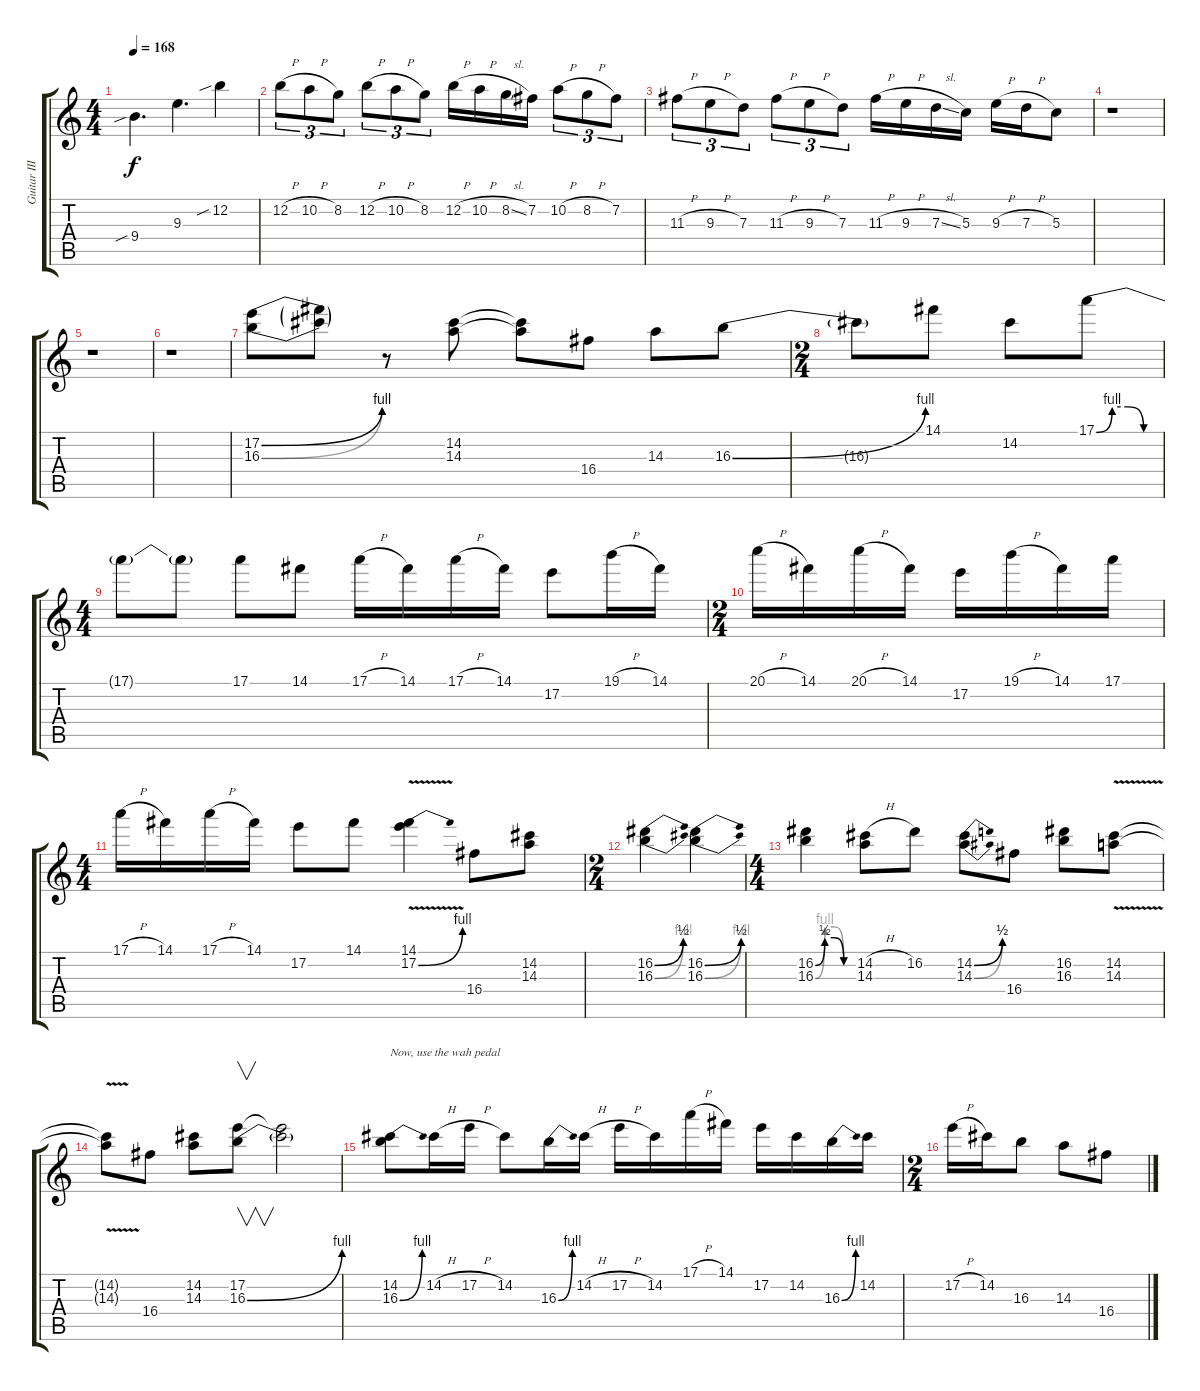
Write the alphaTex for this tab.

\track ("Guitar III" "Guitar III") {instrument overdrivenguitar}
\staff {score tabs}
\tuning (E4 B3 G3 D3 A2 E2) {hide}
\ts (4 4)
\tempo 168
\clef g2
\ks c
9.4{sib}.4{d dy f} 9.3.4{d} 12.2{sib}.4 |
12.2{h}.8{tu (3 2)} 10.2{h}.8{tu (3 2)} 8.2.8{tu (3 2)} 12.2{h}.8{tu (3 2)} 10.2{h}.8{tu (3 2)} 8.2.8{tu (3 2)} 12.2{h}.16 10.2{h}.16 8.2{sl}.16 7.2.16 10.2{h}.8{tu (3 2)} 8.2{h}.8{tu (3 2)} 7.2.8{tu (3 2)} |
11.3{h}.8{tu (3 2)} 9.3{h}.8{tu (3 2)} 7.3.8{tu (3 2)} 11.3{h}.8{tu (3 2)} 9.3{h}.8{tu (3 2)} 7.3.8{tu (3 2)} 11.3{h}.16 9.3{h}.16 7.3{sl}.16 5.3.16 9.3{h}.16 7.3{h}.16 5.3.8 |
r.1 |
r.1 |
r.1 |
(17.2{be (bend 0 0 60 4)} 16.3{be (bend 0 0 60 4)}).8{volume 16 instrument distortionguitar} (17.2{t} 16.3{t}).8 r.8 (14.2 14.3).8 (14.2{t} 14.3{t}).8 16.4.8 14.3.8 16.3{be (bend 0 0 60 4)}.8 |
\ts (2 4)
16.3{t}.8 14.1.8 14.2.8 17.1{be (custom 0 0 15 4 30 4 45 0 60 0)}.8 |
\ts (4 4)
17.1{t}.8 17.1{t}.8 17.1.8 14.1.8 17.1{h}.16 14.1.16 17.1{h}.16 14.1.16 17.2.8 19.1{h}.16 14.1.16 |
\ts (2 4)
20.1{h}.16 14.1.16 20.1{h}.16 14.1.16 17.2.16 19.1{h}.16 14.1.16 17.1.16 |
\ts (4 4)
17.1{h}.16 14.1.16 17.1{h}.16 14.1.16 17.2.8 14.1.8 (14.1{v} 17.2{be (bend 0 0 60 4) v}).4 16.4.8 (14.2 14.3).8 |
\ts (2 4)
(16.2{be (bend 0 0 60 2)} 16.3{be (bend 0 0 60 4)}).4 (16.2{be (bend 0 0 60 2)} 16.3{be (bend 0 0 60 4)}).4 |
\ts (4 4)
(16.2{be (custom 0 0 15 2 30 2 45 0 60 0)} 16.3{be (custom 0 0 15 4 30 4 45 0 60 0)}).4 (14.2{h} 14.3).8 16.2.8 (14.2{be (bend 0 0 60 2)} 14.3{be (bend 0 0 60 2)}).8 16.4.8 (16.2 16.3).8 (14.2{v} 14.3{v}).8 |
(14.2{t} 14.3{t}).8 16.4.8 (14.2 14.3).8 (17.2 16.3{be (bend 0 0 60 4)}).8{v} (17.2{t} 16.3{t}).2 |
(14.2 16.3{be (bend 0 0 60 4)}).8{txt "Now, use the wah pedal"} 14.2{h}.16 17.2{h}.16 14.2.8 16.3{be (bend 0 0 60 4)}.16 14.2{h}.16 17.2{h}.16 14.2.16 17.1{h}.16 14.1.16 17.2.16 14.2.16 16.3{be (bend 0 0 60 4)}.16 14.2.16 |
\ts (2 4)
17.2{h}.16 14.2.16 16.3.8 14.3.8 16.4.8
